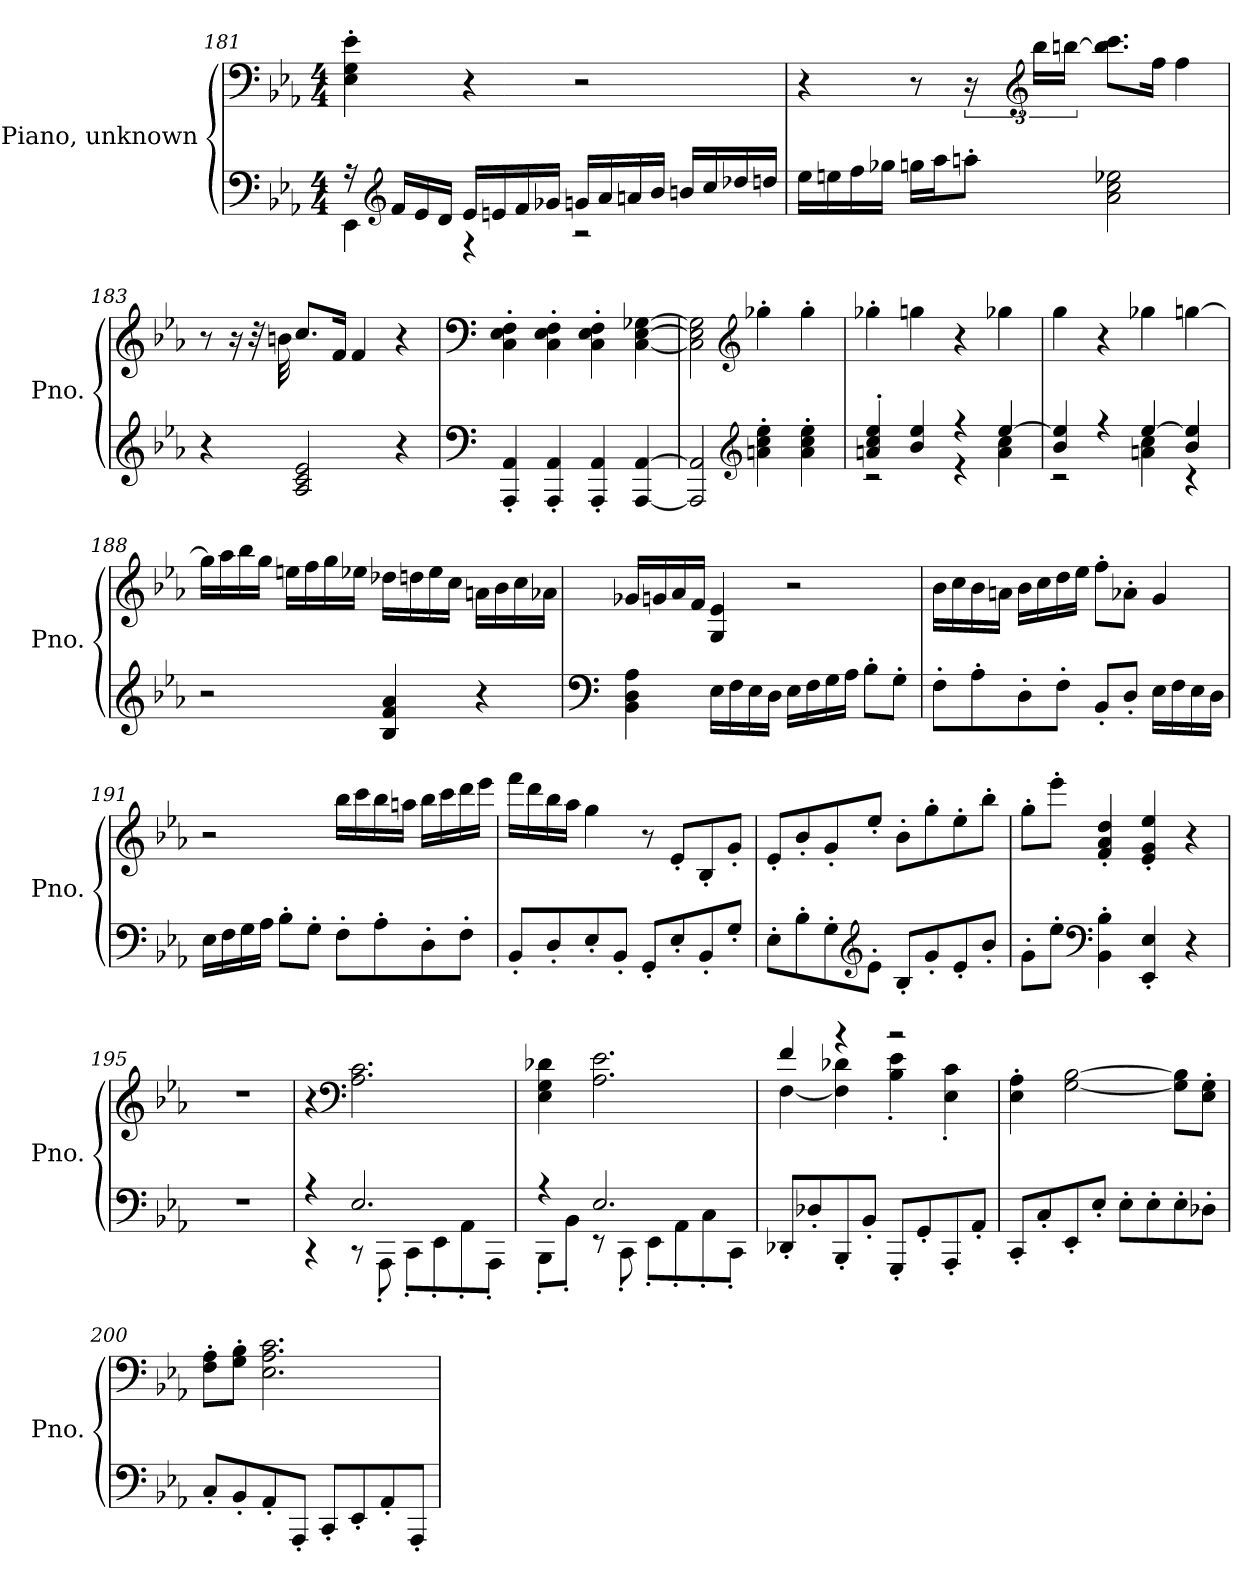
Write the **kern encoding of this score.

**kern	**kern
*part1	*part1
*staff2	*staff1
*I"Piano, unknown	*
*I'Pno.	*
!!LO:LB:g=z
*clefF4	*clefF4
*k[b-e-a-]	*k[b-e-a-]
*M4/4	*M4/4
=181	=181
*^	*
16r	4EE-\	4E-\' 4G\' 4e-\'
*clefG2	*	*
16f/LL	.	.
16e-/	.	.
16d/JJ	.	.
16e-/LL	4r	4r
16en/	.	.
16f/	.	.
16g-X/JJ	.	.
16gn/LL	2r	2r
16a-/	.	.
16an/	.	.
16b-/JJ	.	.
16bn/LL	.	.
16cc/	.	.
16dd-X/	.	.
16ddn/JJ	.	.
*v	*v	*
=182	=182
16ee-\LL	4r
16een\	.
16ff\	.
16gg-X\JJ	.
16ggn\LL	8r
16aa-\J	.
8aan'\J	24r
*	*clefG2
.	24bb-\LL
.	[24bbn\JJ
2a-\ 2cc\ 2ee-X\	8.bb\] 8.ccc\L
.	16ff\Jk
.	4ff\
!!LO:LB:g=z
=183	=183
4r	8r
.	16r
.	32r
.	32bn\
2A-/ 2c/ 2e-/	8.cc/L
.	16f/Jk
.	4f/
4r	4r
=184	=184
*clefF4	*clefF4
4AAA-/' 4AA-/'	4C\' 4E-\' 4F\'
4AAA-/' 4AA-/'	4C\' 4E-\' 4F\'
4AAA-/' 4AA-/'	4C\' 4E-\' 4F\'
[4AAA-/ [4AA-/	[4C\ [4E-\ [4G-X\
=185	=185
2AAA-/] 2AA-/]	2C\] 2E-\] 2G-\]
*clefG2	*clefG2
4an\' 4cc\' 4ee-\'	4gg-X'\
4a\' 4cc\' 4ee-\'	4gg-'\
=186	=186
*^	*
4an/' 4cc/' 4ee-/'	2r	4gg-X'\
4b-/ 4ee-/	.	4ggn\
4r	4r	4r
[4ee-/	4a\ 4cc\	4gg-X\
=187	=187	=187
4b-/ 4ee-/]	2r	4gg\
4r	.	4r
[4ee-/	4an\ 4cc\	4gg-X\
4b-/ 4ee-/]	4r	[4ggn\
*v	*v	*
!!LO:LB:g=z
=188	=188
2r	16gg\LL]
.	16aa-\
.	16bb-\
.	16gg\JJ
.	16een\LL
.	16ff\
.	16gg\
.	16ee-X\JJ
4B-/ 4f/ 4a-/	16dd-X\LL
.	16ddn\
.	16ee-\
.	16cc\JJ
4r	16an\LL
.	16b-\
.	16cc\
.	16a-X\JJ
=189	=189
*clefF4	*
4BB-\ 4D\ 4A-\	16g-X/LL
.	16gn/
.	16a-/
.	16f/JJ
16E-\LL	4G/ 4e-/
16F\	.
16E-\	.
16D\JJ	.
16E-\LL	2r
16F\	.
16G\	.
16A-\JJ	.
8B-'\L	.
8G'\J	.
!!LO:LB:g=z
=190	=190
8F'\L	16b-\LL
.	16cc\
8A-'\	16b-\
.	16an\JJ
8D'\	16b-\LL
.	16cc\
8F'\J	16dd\
.	16ee-\JJ
8BB-'/L	8ff'\L
8D'/J	8a-X'\J
16E-\LL	4g/
16F\	.
16E-\	.
16D\JJ	.
=191	=191
16E-\LL	2r
16F\	.
16G\	.
16A-\JJ	.
8B-'\L	.
8G'\J	.
8F'\L	16bb-\LL
.	16ccc\
8A-'\	16bb-\
.	16aan\JJ
8D'\	16bb-\LL
.	16ccc\
8F'\J	16ddd\
.	16eee-\JJ
=192	=192
8BB-'/L	16fff\LL
.	16ddd\
8D'/	16bb-\
.	16aa-\JJ
8E-'/	4gg\
8BB-'/J	.
8GG'/L	8r
8E-'/	8e-'/L
8BB-'/	8B-'/
8G'/J	8g'/J
!!LO:PB:g=z
=193	=193
8E-'\L	8e-'/L
8B-'\	8b-'/
8G'\	8g'/
*clefG2	*
8e-'\J	8ee-'/J
8B-'/L	8b-'\L
8g'/	8gg'\
8e-'/	8ee-'\
8b-'/J	8bb-'\J
=194	=194
8g'\L	8gg'\L
8ee-'\J	8eee-'\J
*clefF4	*
4BB-\' 4B-\'	4f/' 4a-/' 4dd/'
4EE-/' 4E-/'	4e-/' 4g/' 4ee-/'
4r	4r
=195	=195
1r	1r
=196	=196
*^	*
4r	4r	4r
*	*	*clefF4
2.E-/	8r	2.A-\ 2.c\
.	8AAA-'\	.
.	8CC'\L	.
.	8EE-'\	.
.	8AA-'\	.
.	8AAA-'\J	.
=197	=197	=197
4r	8BBB-'\L	4E-\ 4G\ 4d-X\
.	8BB-'\J	.
2.E-/	8r	2.A-\ 2.e-\
.	8CC'\	.
.	8EE-'\L	.
.	8AA-'\	.
.	8C'\	.
.	8CC'\J	.
*v	*v	*
!!LO:LB:g=z
=198	=198
*	*^
8DD-X'/L	4f/	[4F\
8D-X'/	.	.
8BBB-'/	4r	4F\] 4d-X\
8BB-'/J	.	.
8GGG'/L	2r	4B-\' 4e-\'
8GG'/	.	.
8AAA-'/	.	4E-\' 4c\'
8AA-'/J	.	.
*	*v	*v
=199	=199
8CC'/L	4E-\' 4A-\'
8C'/	.
8EE-'/	[2G\ [2B-\
8E-'/J	.
8E-'\L	.
8E-'\	.
8E-'\	8G\] 8B-\]L
8D-X'\J	8E-\' 8G\'J
=200	=200
8C'/L	8F\' 8A-\'L
8BB-'/	8G\' 8B-\'J
8AA-'/	2.E-\ 2.A-\ 2.c\
8AAA-'/J	.
8CC'/L	.
8EE-'/	.
8AA-'/	.
8AAA-'/J	.
=	=
*-	*-
